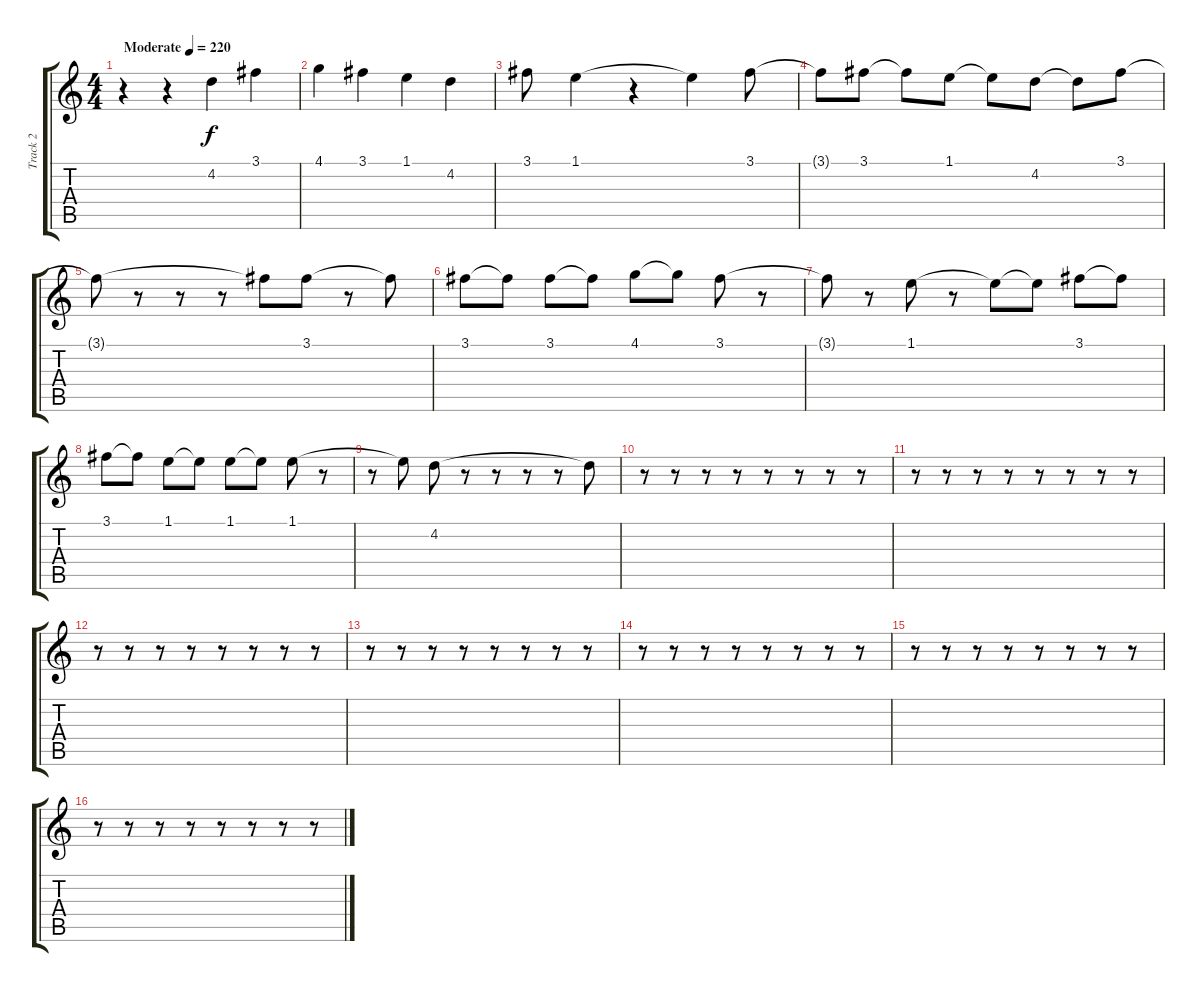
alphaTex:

\track ("Track 2" "Track 2") {instrument acousticguitarsteel}
\staff {score tabs}
\tuning (Eb4 Bb3 Gb3 Db3 Ab2 Eb2) {hide}
\ts (4 4)
\tempo (220 "Moderate")
\clef g2
\ks c
r.4{dy f instrument acousticguitarsteel} r.4 4.2.4 3.1.4 |
4.1.4 3.1.4 1.1.4 4.2.4 |
3.1.8 1.1.4 r.4 1.1{t}.4 3.1.8 |
3.1{t}.8 3.1.8 3.1{t}.8 1.1.8 1.1{t}.8 4.2.8 4.2{t}.8 3.1.8 |
3.1{t}.8 r.8 r.8 r.8 3.1{t}.8 3.1.8 r.8 3.1{t}.8 |
3.1.8 3.1{t}.8 3.1.8 3.1{t}.8 4.1.8 4.1{t}.8 3.1.8 r.8 |
3.1{t}.8 r.8 1.1.8 r.8 1.1{t}.8 1.1{t}.8 3.1.8 3.1{t}.8 |
3.1.8 3.1{t}.8 1.1.8 1.1{t}.8 1.1.8 1.1{t}.8 1.1.8 r.8 |
r.8 1.1{t}.8 4.2.8 r.8 r.8 r.8 r.8 4.2{t}.8 |
r.8 r.8 r.8 r.8 r.8 r.8 r.8 r.8 |
r.8 r.8 r.8 r.8 r.8 r.8 r.8 r.8 |
r.8 r.8 r.8 r.8 r.8 r.8 r.8 r.8 |
r.8 r.8 r.8 r.8 r.8 r.8 r.8 r.8 |
r.8 r.8 r.8 r.8 r.8 r.8 r.8 r.8 |
r.8 r.8 r.8 r.8 r.8 r.8 r.8 r.8 |
r.8 r.8 r.8 r.8 r.8 r.8 r.8 r.8
